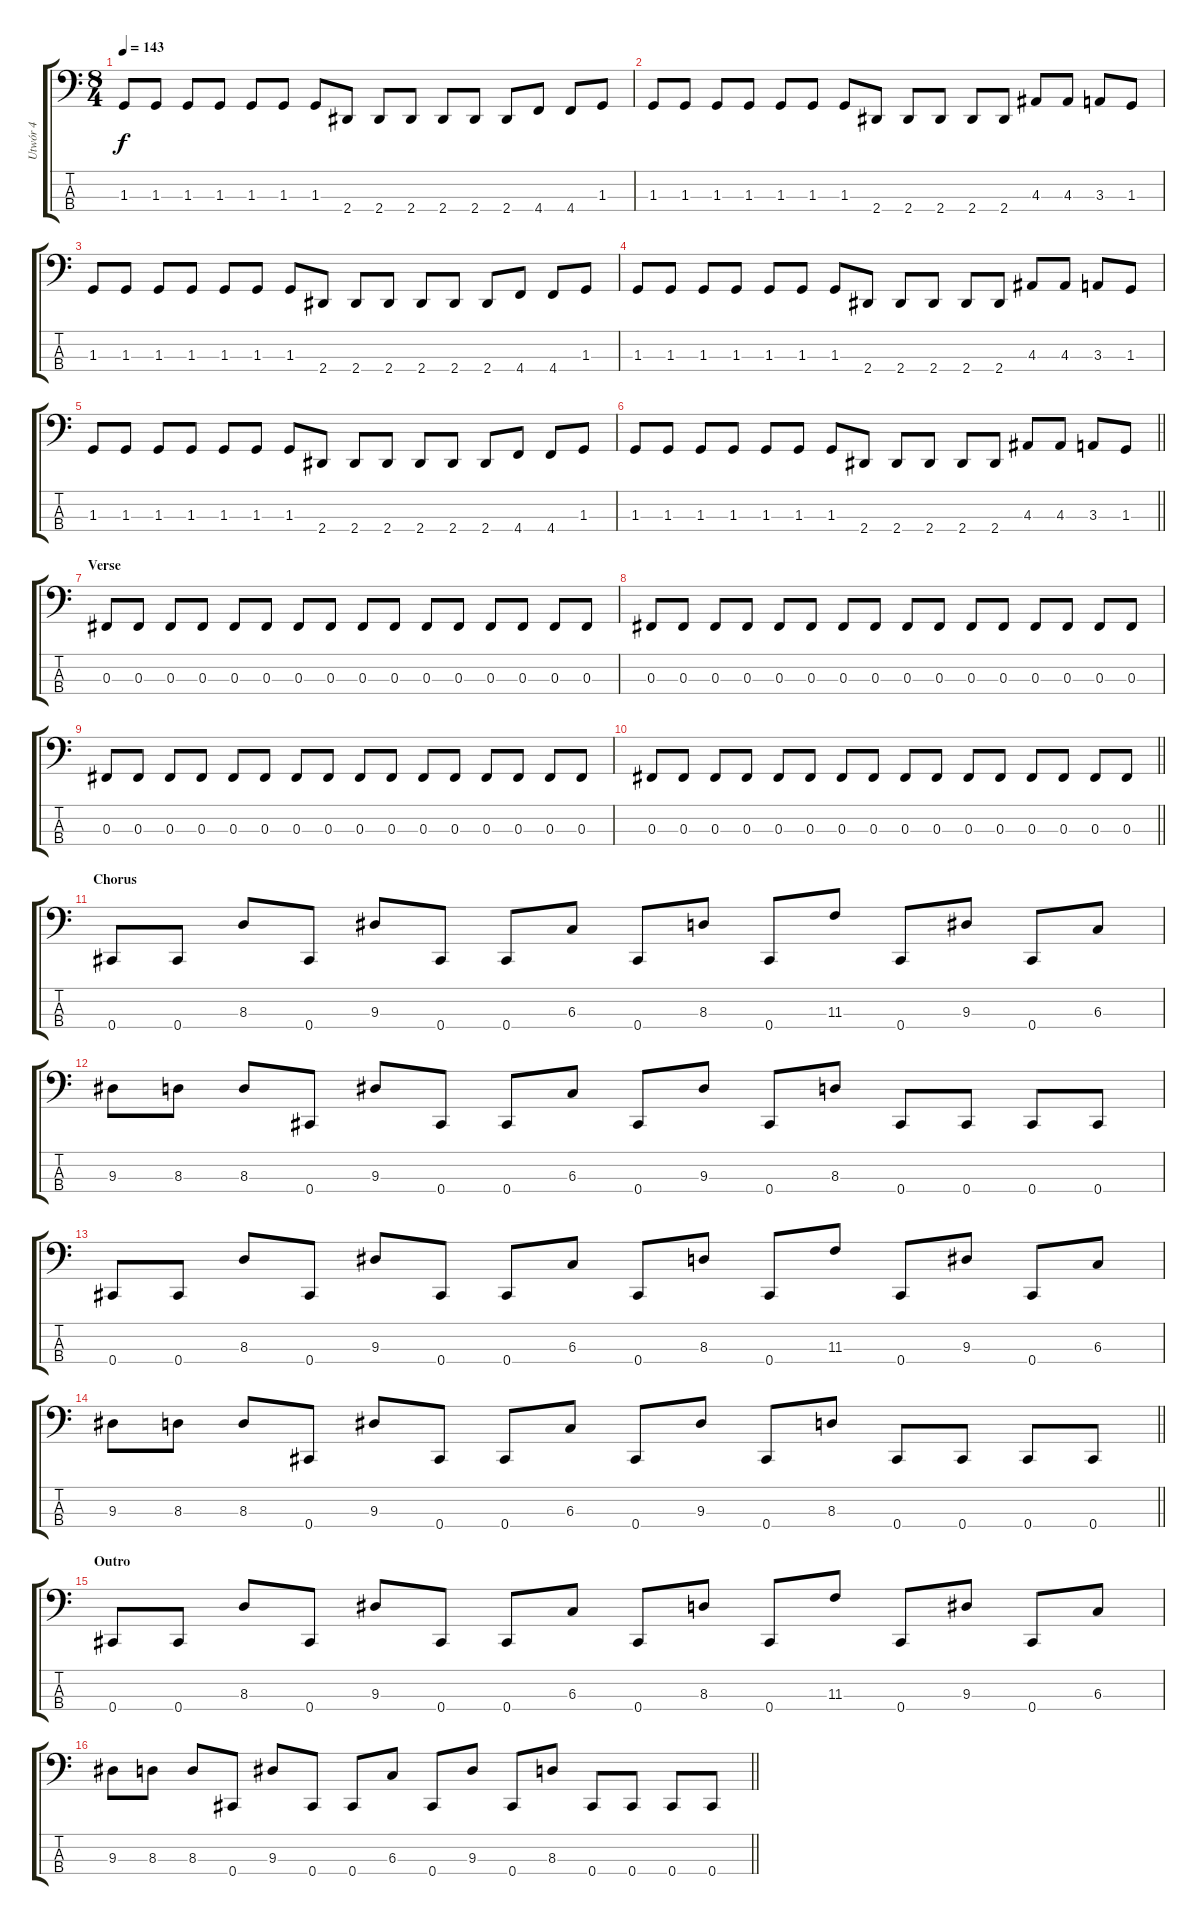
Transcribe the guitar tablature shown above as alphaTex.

\track ("Utwór 4" "Utwór 4") {instrument electricbassfinger}
\staff {score tabs}
\tuning (E2 B1 Gb1 Db1) {hide}
\ts (8 4)
\tempo 143
\clef f4
\ks c
1.3.8{dy f} 1.3.8 1.3.8 1.3.8 1.3.8 1.3.8 1.3.8 2.4.8 2.4.8 2.4.8 2.4.8 2.4.8 2.4.8 4.4.8 4.4.8 1.3.8 |
1.3.8 1.3.8 1.3.8 1.3.8 1.3.8 1.3.8 1.3.8 2.4.8 2.4.8 2.4.8 2.4.8 2.4.8 4.3.8 4.3.8 3.3.8 1.3.8 |
1.3.8 1.3.8 1.3.8 1.3.8 1.3.8 1.3.8 1.3.8 2.4.8 2.4.8 2.4.8 2.4.8 2.4.8 2.4.8 4.4.8 4.4.8 1.3.8 |
1.3.8 1.3.8 1.3.8 1.3.8 1.3.8 1.3.8 1.3.8 2.4.8 2.4.8 2.4.8 2.4.8 2.4.8 4.3.8 4.3.8 3.3.8 1.3.8 |
1.3.8 1.3.8 1.3.8 1.3.8 1.3.8 1.3.8 1.3.8 2.4.8 2.4.8 2.4.8 2.4.8 2.4.8 2.4.8 4.4.8 4.4.8 1.3.8 |
\barLineRight lightlight
1.3.8 1.3.8 1.3.8 1.3.8 1.3.8 1.3.8 1.3.8 2.4.8 2.4.8 2.4.8 2.4.8 2.4.8 4.3.8 4.3.8 3.3.8 1.3.8 |
\section ("" "Verse")
0.3.8 0.3.8 0.3.8 0.3.8 0.3.8 0.3.8 0.3.8 0.3.8 0.3.8 0.3.8 0.3.8 0.3.8 0.3.8 0.3.8 0.3.8 0.3.8 |
0.3.8 0.3.8 0.3.8 0.3.8 0.3.8 0.3.8 0.3.8 0.3.8 0.3.8 0.3.8 0.3.8 0.3.8 0.3.8 0.3.8 0.3.8 0.3.8 |
0.3.8 0.3.8 0.3.8 0.3.8 0.3.8 0.3.8 0.3.8 0.3.8 0.3.8 0.3.8 0.3.8 0.3.8 0.3.8 0.3.8 0.3.8 0.3.8 |
\barLineRight lightlight
0.3.8 0.3.8 0.3.8 0.3.8 0.3.8 0.3.8 0.3.8 0.3.8 0.3.8 0.3.8 0.3.8 0.3.8 0.3.8 0.3.8 0.3.8 0.3.8 |
\section ("" "Chorus")
0.4.8 0.4.8 8.3.8 0.4.8 9.3.8 0.4.8 0.4.8 6.3.8 0.4.8 8.3.8 0.4.8 11.3.8 0.4.8 9.3.8 0.4.8 6.3.8 |
9.3.8 8.3.8 8.3.8 0.4.8 9.3.8 0.4.8 0.4.8 6.3.8 0.4.8 9.3.8 0.4.8 8.3.8 0.4.8 0.4.8 0.4.8 0.4.8 |
0.4.8 0.4.8 8.3.8 0.4.8 9.3.8 0.4.8 0.4.8 6.3.8 0.4.8 8.3.8 0.4.8 11.3.8 0.4.8 9.3.8 0.4.8 6.3.8 |
\barLineRight lightlight
9.3.8 8.3.8 8.3.8 0.4.8 9.3.8 0.4.8 0.4.8 6.3.8 0.4.8 9.3.8 0.4.8 8.3.8 0.4.8 0.4.8 0.4.8 0.4.8 |
\section ("" "Outro")
0.4.8 0.4.8 8.3.8 0.4.8 9.3.8 0.4.8 0.4.8 6.3.8 0.4.8 8.3.8 0.4.8 11.3.8 0.4.8 9.3.8 0.4.8 6.3.8 |
\barLineRight lightlight
9.3.8 8.3.8 8.3.8 0.4.8 9.3.8 0.4.8 0.4.8 6.3.8 0.4.8 9.3.8 0.4.8 8.3.8 0.4.8 0.4.8 0.4.8 0.4.8
